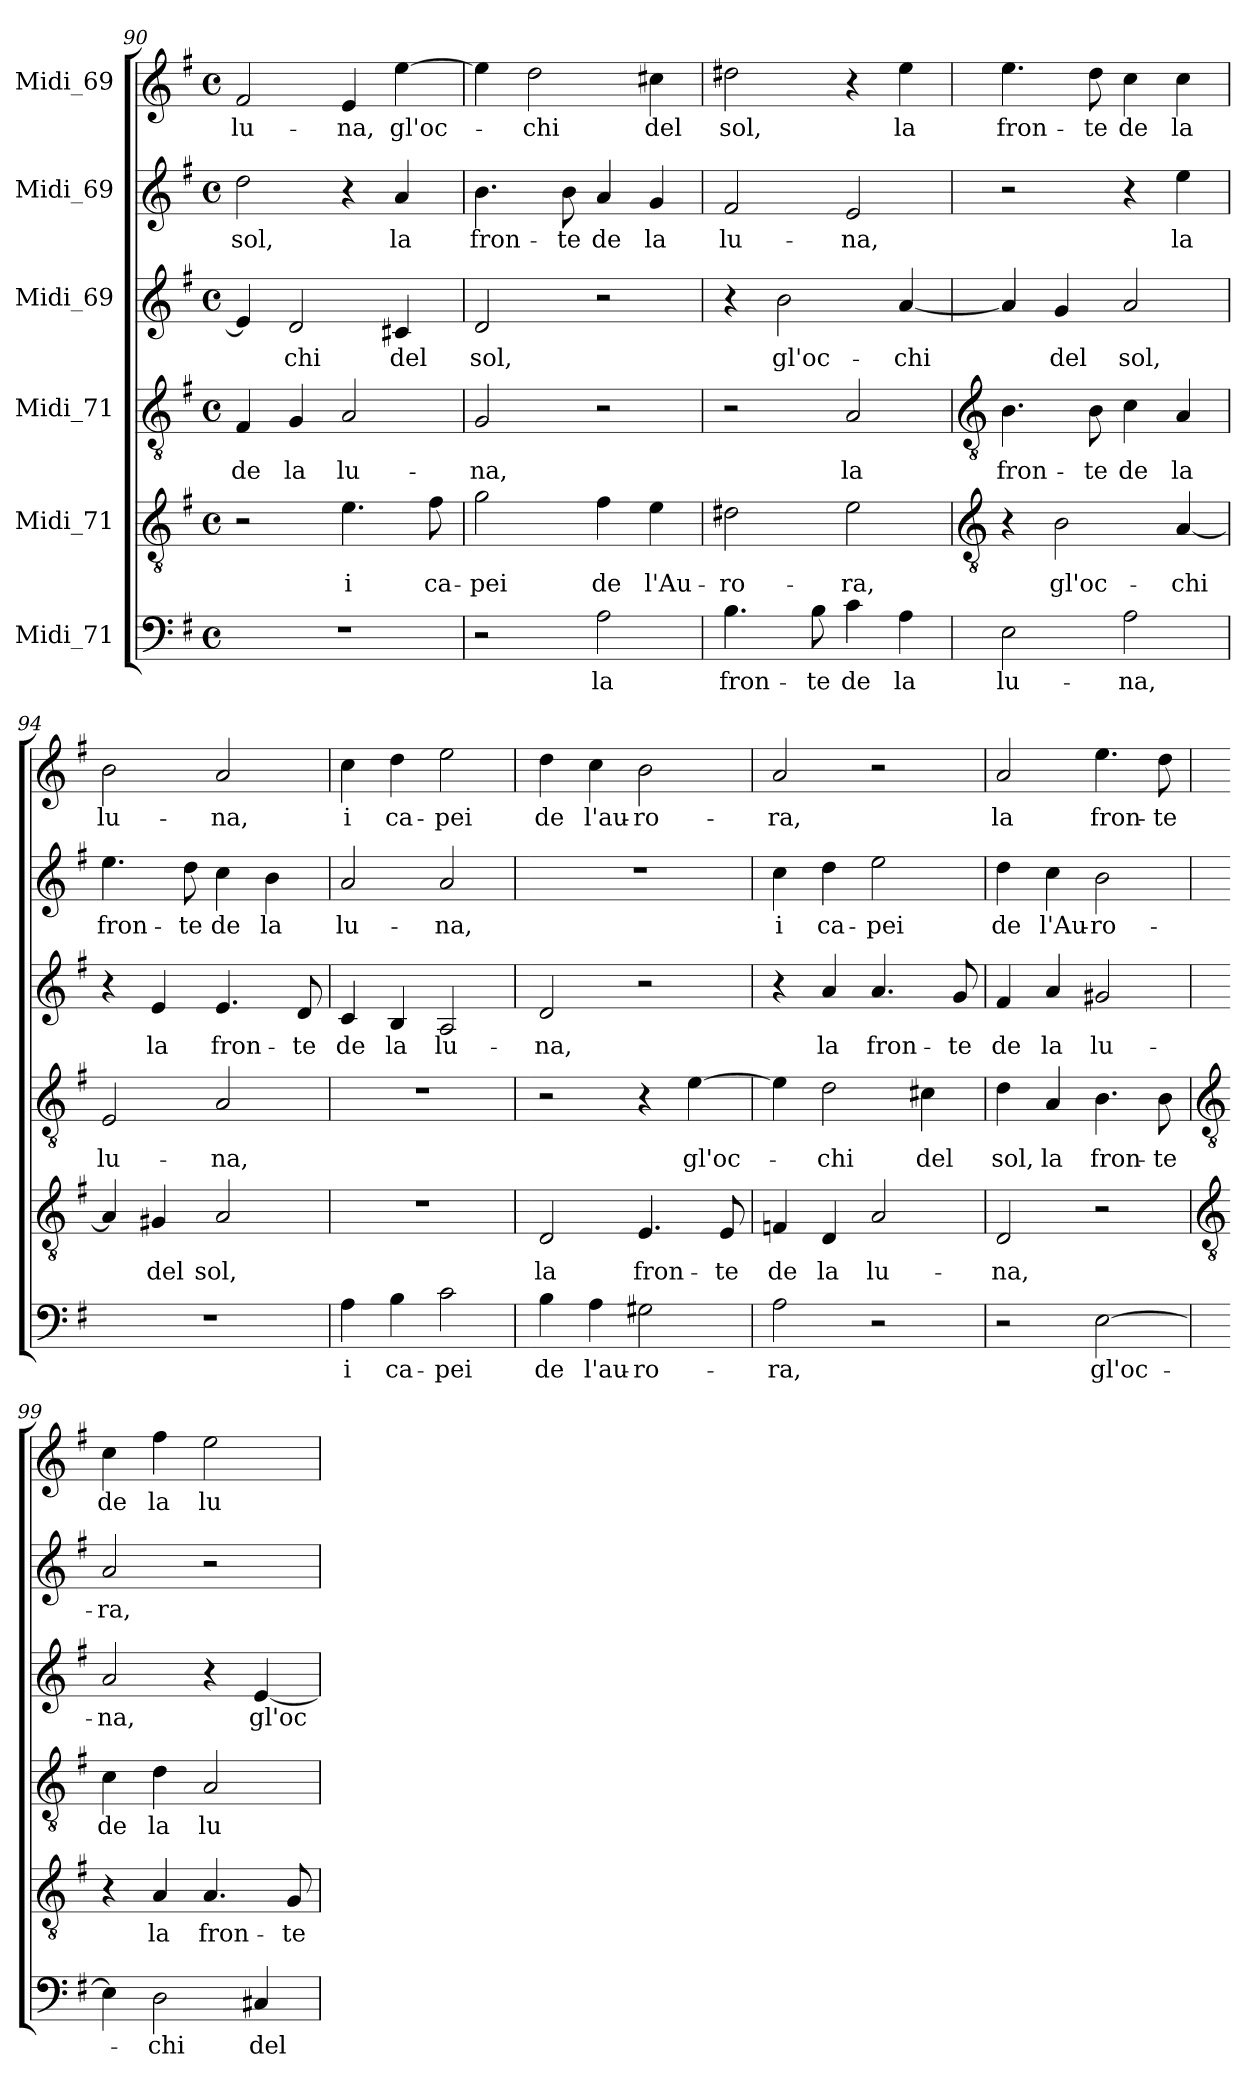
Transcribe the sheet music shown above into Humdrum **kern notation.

**kern	**text	**kern	**text	**kern	**text	**kern	**text	**kern	**text	**kern	**text
*part6	*part6	*part5	*part5	*part4	*part4	*part3	*part3	*part2	*part2	*part1	*part1
*staff6	*staff6	*staff5	*staff5	*staff4	*staff4	*staff3	*staff3	*staff2	*staff2	*staff1	*staff1
*I"Midi_71	*	*I"Midi_71	*	*I"Midi_71	*	*I"Midi_69	*	*I"Midi_69	*	*I"Midi_69	*
*clefF4	*	*clefGv2	*	*clefGv2	*	*clefG2	*	*clefG2	*	*clefG2	*
*k[f#]	*	*k[f#]	*	*k[f#]	*	*k[f#]	*	*k[f#]	*	*k[f#]	*
*G:	*	*G:	*	*G:	*	*G:	*	*G:	*	*G:	*
*M4/4	*	*M4/4	*	*M4/4	*	*M4/4	*	*M4/4	*	*M4/4	*
*met(c)	*	*met(c)	*	*met(c)	*	*met(c)	*	*met(c)	*	*met(c)	*
=90	=90	=90	=90	=90	=90	=90	=90	=90	=90	=90	=90
!	!	!	!	!	!LO:LY:b	!	!	!	!LO:LY:b	!	!LO:LY:b
1r	.	2r	.	4F#	de	4e]	.	2dd	sol,	2f#	lu-
!	!	!	!	!	!LO:LY:b	!	!LO:LY:b	!	!	!	!
.	.	.	.	4G	la	2d	-chi	.	.	.	.
!	!	!	!LO:LY:b	!	!LO:LY:b	!	!	!	!	!	!LO:LY:b
.	.	4.e	i	2A	lu-	.	.	4r	.	4e	-na,
!	!	!	!	!	!	!	!LO:LY:b	!	!LO:LY:b	!	!LO:LY:b
.	.	.	.	.	.	4c#X	del	4a	la	[4ee	gl'oc-
!	!	!	!LO:LY:b	!	!	!	!	!	!	!	!
.	.	8f#	ca-	.	.	.	.	.	.	.	.
=91	=91	=91	=91	=91	=91	=91	=91	=91	=91	=91	=91
!	!	!	!LO:LY:b	!	!LO:LY:b	!	!LO:LY:b	!	!LO:LY:b	!	!
2r	.	2g	-pei	2G	-na,	2d	sol,	4.b	fron-	4ee]	.
!	!	!	!	!	!	!	!	!	!	!	!LO:LY:b
.	.	.	.	.	.	.	.	.	.	2dd	-chi
!	!	!	!	!	!	!	!	!	!LO:LY:b	!	!
.	.	.	.	.	.	.	.	8b	-te	.	.
!	!LO:LY:b	!	!LO:LY:b	!	!	!	!	!	!LO:LY:b	!	!
2A	la	4f#	de	2r	.	2r	.	4a	de	.	.
!	!	!	!LO:LY:b	!	!	!	!	!	!LO:LY:b	!	!LO:LY:b
.	.	4e	l'Au-	.	.	.	.	4g	la	4cc#X	del
=92	=92	=92	=92	=92	=92	=92	=92	=92	=92	=92	=92
!	!LO:LY:b	!	!LO:LY:b	!	!	!	!	!	!LO:LY:b	!	!LO:LY:b
4.B	fron-	2d#X	-ro-	2r	.	4r	.	2f#	lu-	2dd#	sol,
!	!	!	!	!	!	!	!LO:LY:b	!	!	!	!
.	.	.	.	.	.	2b	gl'oc-	.	.	.	.
!	!LO:LY:b	!	!	!	!	!	!	!	!	!	!
8B	-te	.	.	.	.	.	.	.	.	.	.
!	!LO:LY:b	!	!LO:LY:b	!	!LO:LY:b	!	!	!	!LO:LY:b	!	!
4c	de	2e	-ra,	2A	la	.	.	2e	-na,	4r	.
!	!LO:LY:b	!	!	!	!	!	!LO:LY:b	!	!	!	!LO:LY:b
4A	la	.	.	.	.	[4a	-chi	.	.	4ee	la
!!LO:LB:g=z
=93	=93	=93	=93	=93	=93	=93	=93	=93	=93	=93	=93
*	*	*clefGv2	*	*clefGv2	*	*	*	*	*	*	*
!	!LO:LY:b	!	!	!	!LO:LY:b	!	!	!	!	!	!LO:LY:b
2E	lu-	4r	.	4.B	fron-	4a]	.	2r	.	4.ee	fron-
!	!	!	!LO:LY:b	!	!	!	!LO:LY:b	!	!	!	!
.	.	2B	gl'oc-	.	.	4g	del	.	.	.	.
!	!	!	!	!	!LO:LY:b	!	!	!	!	!	!LO:LY:b
.	.	.	.	8B	-te	.	.	.	.	8dd	-te
!	!LO:LY:b	!	!	!	!LO:LY:b	!	!LO:LY:b	!	!	!	!LO:LY:b
2A	-na,	.	.	4c	de	2a	sol,	4r	.	4cc	de
!	!	!	!LO:LY:b	!	!LO:LY:b	!	!	!	!LO:LY:b	!	!LO:LY:b
.	.	[4A	-chi	4A	la	.	.	4ee	la	4cc	la
=94	=94	=94	=94	=94	=94	=94	=94	=94	=94	=94	=94
!	!	!	!	!	!LO:LY:b	!	!	!	!LO:LY:b	!	!LO:LY:b
1r	.	4A]	.	2E	lu-	4r	.	4.ee	fron-	2b	lu-
!	!	!	!LO:LY:b	!	!	!	!LO:LY:b	!	!	!	!
.	.	4G#X	del	.	.	4e	la	.	.	.	.
!	!	!	!	!	!	!	!	!	!LO:LY:b	!	!
.	.	.	.	.	.	.	.	8dd	-te	.	.
!	!	!	!LO:LY:b	!	!LO:LY:b	!	!LO:LY:b	!	!LO:LY:b	!	!LO:LY:b
.	.	2A	sol,	2A	-na,	4.e	fron-	4cc	de	2a	-na,
!	!	!	!	!	!	!	!	!	!LO:LY:b	!	!
.	.	.	.	.	.	.	.	4b	la	.	.
!	!	!	!	!	!	!	!LO:LY:b	!	!	!	!
.	.	.	.	.	.	8d	-te	.	.	.	.
=95	=95	=95	=95	=95	=95	=95	=95	=95	=95	=95	=95
!	!LO:LY:b	!	!	!	!	!	!LO:LY:b	!	!LO:LY:b	!	!LO:LY:b
4A	i	1r	.	1r	.	4c	de	2a	lu-	4cc	i
!	!LO:LY:b	!	!	!	!	!	!LO:LY:b	!	!	!	!LO:LY:b
4B	ca-	.	.	.	.	4B	la	.	.	4dd	ca-
!	!LO:LY:b	!	!	!	!	!	!LO:LY:b	!	!LO:LY:b	!	!LO:LY:b
2c	-pei	.	.	.	.	2A	lu-	2a	-na,	2ee	-pei
=96	=96	=96	=96	=96	=96	=96	=96	=96	=96	=96	=96
!	!LO:LY:b	!	!LO:LY:b	!	!	!	!LO:LY:b	!	!	!	!LO:LY:b
4B	de	2D	la	2r	.	2d	-na,	1r	.	4dd	de
!	!LO:LY:b	!	!	!	!	!	!	!	!	!	!LO:LY:b
4A	l'au-	.	.	.	.	.	.	.	.	4cc	l'au-
!	!LO:LY:b	!	!LO:LY:b	!	!	!	!	!	!	!	!LO:LY:b
2G#X	-ro-	4.E	fron-	4r	.	2r	.	.	.	2b	-ro-
!	!	!	!	!	!LO:LY:b	!	!	!	!	!	!
.	.	.	.	[4e	gl'oc-	.	.	.	.	.	.
!	!	!	!LO:LY:b	!	!	!	!	!	!	!	!
.	.	8E	-te	.	.	.	.	.	.	.	.
=97	=97	=97	=97	=97	=97	=97	=97	=97	=97	=97	=97
!	!LO:LY:b	!	!LO:LY:b	!	!	!	!	!	!LO:LY:b	!	!LO:LY:b
2A	-ra,	4Fn	de	4e]	.	4r	.	4cc	i	2a	-ra,
!	!	!	!LO:LY:b	!	!LO:LY:b	!	!LO:LY:b	!	!LO:LY:b	!	!
.	.	4D	la	2d	-chi	4a	la	4dd	ca-	.	.
!	!	!	!LO:LY:b	!	!	!	!LO:LY:b	!	!LO:LY:b	!	!
2r	.	2A	lu-	.	.	4.a	fron-	2ee	-pei	2r	.
!	!	!	!	!	!LO:LY:b	!	!	!	!	!	!
.	.	.	.	4c#X	del	.	.	.	.	.	.
!	!	!	!	!	!	!	!LO:LY:b	!	!	!	!
.	.	.	.	.	.	8g	-te	.	.	.	.
=98	=98	=98	=98	=98	=98	=98	=98	=98	=98	=98	=98
!	!	!	!LO:LY:b	!	!LO:LY:b	!	!LO:LY:b	!	!LO:LY:b	!	!LO:LY:b
2r	.	2D	-na,	4d	sol,	4f#	de	4dd	de	2a	la
!	!	!	!	!	!LO:LY:b	!	!LO:LY:b	!	!LO:LY:b	!	!
.	.	.	.	4A	la	4a	la	4cc	l'Au-	.	.
!	!LO:LY:b	!	!	!	!LO:LY:b	!	!LO:LY:b	!	!LO:LY:b	!	!LO:LY:b
[2E	gl'oc-	2r	.	4.B	fron-	2g#X	lu-	2b	-ro-	4.ee	fron-
!	!	!	!	!	!LO:LY:b	!	!	!	!	!	!LO:LY:b
.	.	.	.	8B	-te	.	.	.	.	8dd	-te
!!LO:LB:g=z
=99	=99	=99	=99	=99	=99	=99	=99	=99	=99	=99	=99
*	*	*clefGv2	*	*clefGv2	*	*	*	*	*	*	*
!	!	!	!	!	!LO:LY:b	!	!LO:LY:b	!	!LO:LY:b	!	!LO:LY:b
4E]	.	4r	.	4c	de	2a	-na,	2a	-ra,	4cc	de
!	!LO:LY:b	!	!LO:LY:b	!	!LO:LY:b	!	!	!	!	!	!LO:LY:b
2D	-chi	4A	la	4d	la	.	.	.	.	4ff#	la
!	!	!	!LO:LY:b	!	!LO:LY:b	!	!	!	!	!	!LO:LY:b
.	.	4.A	fron-	2A	lu-	4r	.	2r	.	2ee	lu-
!	!LO:LY:b	!	!	!	!	!	!LO:LY:b	!	!	!	!
4C#X	del	.	.	.	.	[4e	gl'oc-	.	.	.	.
!	!	!	!LO:LY:b	!	!	!	!	!	!	!	!
.	.	8G	-te	.	.	.	.	.	.	.	.
=	=	=	=	=	=	=	=	=	=	=	=
*-	*-	*-	*-	*-	*-	*-	*-	*-	*-	*-	*-
